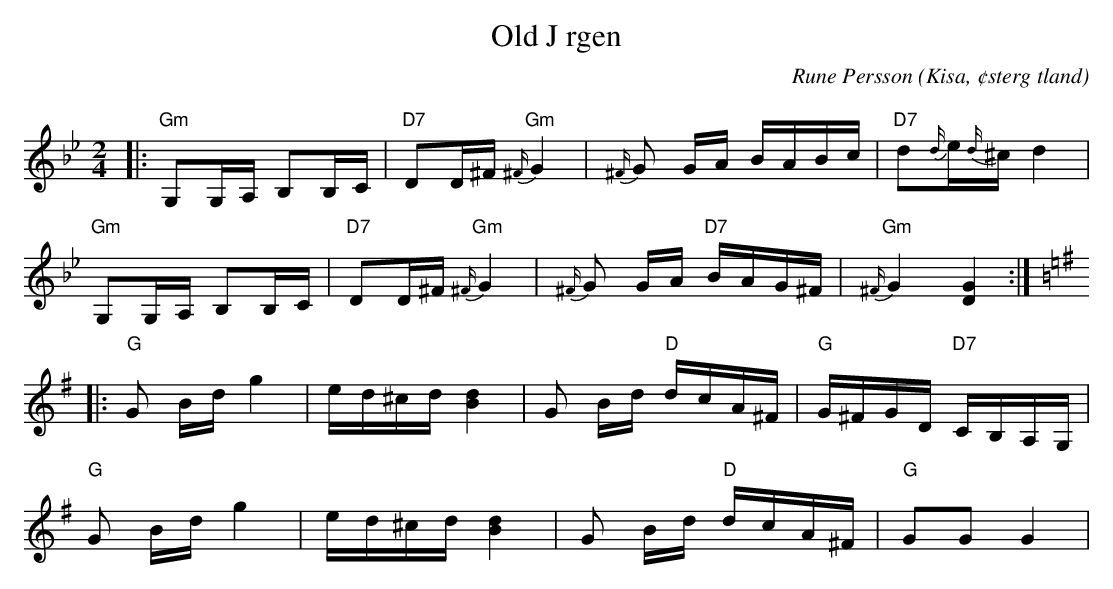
X:1
T:Old J rgen
C:Rune Persson
O:Kisa, ¢sterg tland
Q:60
M:2/4
L:1/8
K:Gm
|:"Gm"G,G,/A,/ B,B,/C/|"D7"DD/^F/ "Gm"{^F/}G2|{^F/}G G/A/ B/A/B/c/|"D7"d{d/}e/{d/}^c/ d2|
"Gm"G,G,/A,/ B,B,/C/|"D7"DD/^F/ "Gm"{^F/}G2|{^F/}G G/A/"D7" B/A/G/^F/|"Gm"{^F/}G2 [DG]2:|
[K:G]|:"G"G B/d/ g2|e/d/^c/d/ [dB]2|G B/d/ "D"d/c/A/^F/|"G"G/^F/G/D/ "D7"C/B,/A,/G,/|
"G"G B/d/ g2|e/d/^c/d/ [dB]2|G B/d/ "D"d/c/A/^F/|"G"GG G2|
